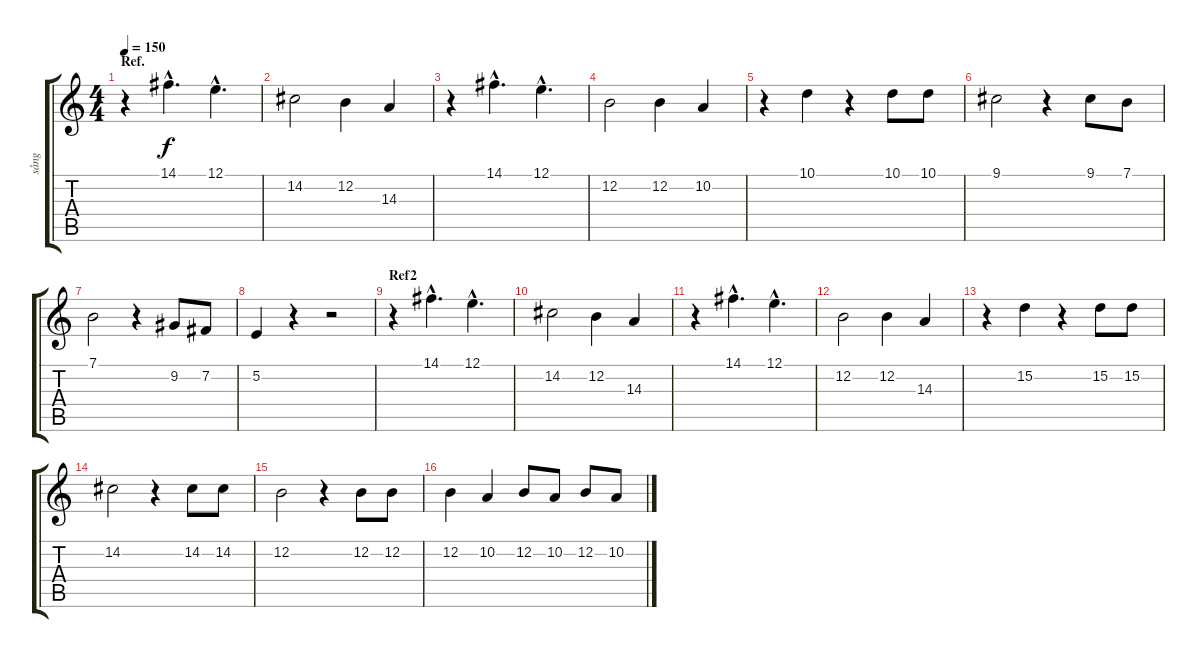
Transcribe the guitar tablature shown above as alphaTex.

\track ("sång" "sång") {instrument trumpet}
\staff {score tabs}
\tuning (E4 B3 G3 D3 A2 E2) {hide}
\ts (4 4)
\section ("" "Ref.")
\tempo 150
\clef g2
\ks c
r.4{dy f} 14.1{hac}.4{d} 12.1{hac}.4{d} |
14.2.2 12.2.4 14.3.4 |
r.4 14.1{hac}.4{d} 12.1{hac}.4{d} |
12.2.2 12.2.4 10.2.4 |
r.4 10.1.4 r.4 10.1.8 10.1.8 |
9.1.2 r.4 9.1.8 7.1.8 |
7.1.2 r.4 9.2.8 7.2.8 |
5.2.4 r.4 r.2 |
\section ("" "Ref2")
r.4 14.1{hac}.4{d} 12.1{hac}.4{d} |
14.2.2 12.2.4 14.3.4 |
r.4 14.1{hac}.4{d} 12.1{hac}.4{d} |
12.2.2 12.2.4 14.3.4 |
r.4 15.2.4 r.4 15.2.8 15.2.8 |
14.2.2 r.4 14.2.8 14.2.8 |
12.2.2 r.4 12.2.8 12.2.8 |
12.2.4 10.2.4 12.2.8 10.2.8 12.2.8 10.2.8
